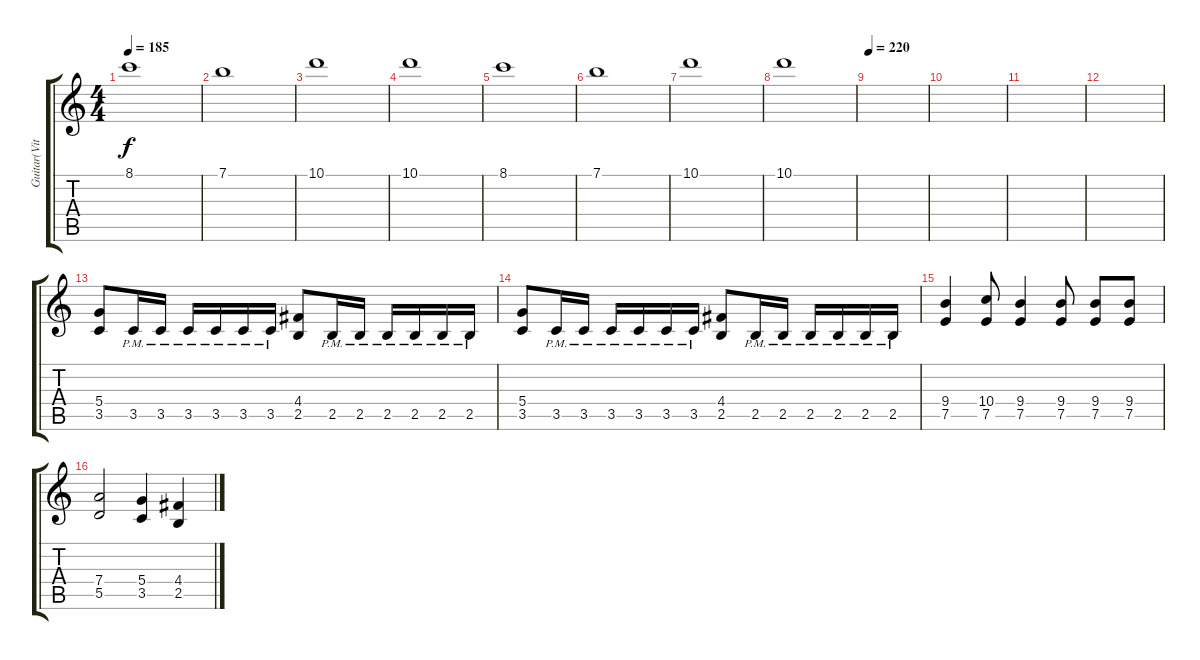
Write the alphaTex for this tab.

\track ("Guitar(Vitek)" "Guitar(Vit") {instrument overdrivenguitar}
\staff {score tabs}
\tuning (E4 B3 G3 D3 A2 E2) {hide}
\ts (4 4)
\tempo 185
\clef g2
\ks c
8.1.1{dy f} |
7.1.1 |
10.1.1 |
10.1.1 |
8.1.1 |
7.1.1 |
10.1.1 |
10.1.1 |
\tempo 220
|
|
|
|
(5.4 3.5).8 3.5{pm}.16 3.5{pm}.16 3.5{pm}.16 3.5{pm}.16 3.5{pm}.16 3.5{pm}.16 (4.4 2.5).8 2.5{pm}.16 2.5{pm}.16 2.5{pm}.16 2.5{pm}.16 2.5{pm}.16 2.5{pm}.16 |
(5.4 3.5).8 3.5{pm}.16 3.5{pm}.16 3.5{pm}.16 3.5{pm}.16 3.5{pm}.16 3.5{pm}.16 (4.4 2.5).8 2.5{pm}.16 2.5{pm}.16 2.5{pm}.16 2.5{pm}.16 2.5{pm}.16 2.5{pm}.16 |
(9.4 7.5).4 (10.4 7.5).8 (9.4 7.5).4 (9.4 7.5).8 (9.4 7.5).8 (9.4 7.5).8 |
(7.4 5.5).2 (5.4 3.5).4 (4.4 2.5).4
